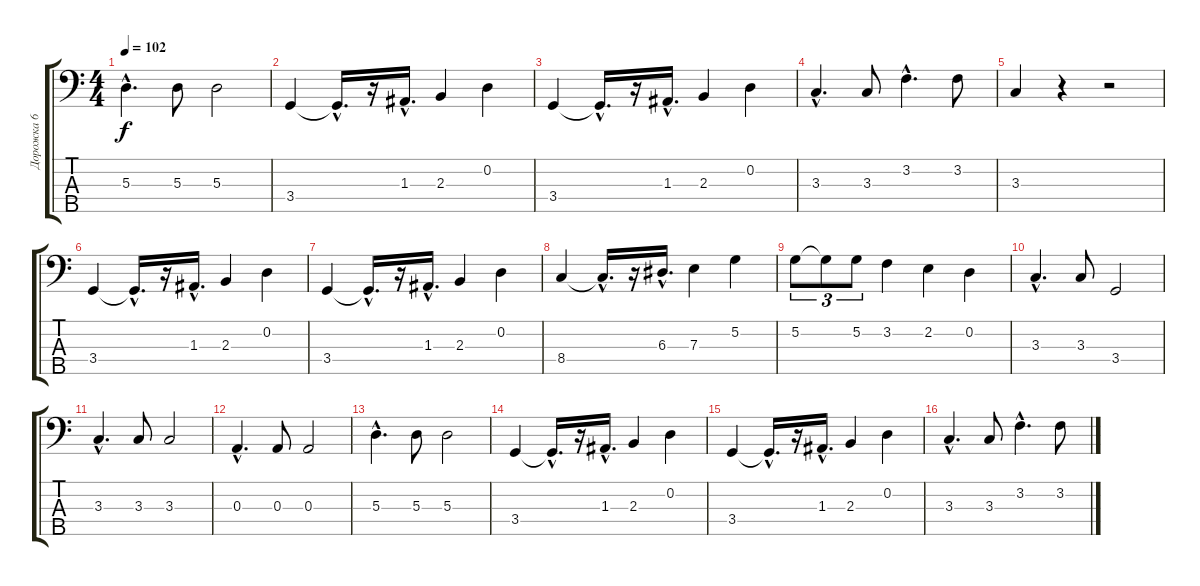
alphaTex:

\track ("Дорожка 6" "Дорожка 6") {instrument electricbassfinger}
\staff {score tabs}
\tuning (G2 D2 A1 E1 B0) {hide}
\ts (4 4)
\tempo 102
\clef f4
\ks c
5.3{hac}.4{d dy f} 5.3.8 5.3.2 |
3.4.4 3.4{hac t}.16{d} r.16 1.3{hac}.16{d} 2.3.4 0.2.4 |
3.4.4 3.4{hac t}.16{d} r.16 1.3{hac}.16{d} 2.3.4 0.2.4 |
3.3{hac}.4{d} 3.3.8 3.2{hac}.4{d} 3.2.8 |
3.3.4 r.4 r.2 |
3.4.4 3.4{hac t}.16{d} r.16 1.3{hac}.16{d} 2.3.4 0.2.4 |
3.4.4 3.4{hac t}.16{d} r.16 1.3{hac}.16{d} 2.3.4 0.2.4 |
8.4.4 8.4{hac t}.16{d} r.16 6.3{hac}.16{d} 7.3.4 5.2.4 |
5.2.8{tu (3 2)} 5.2{t}.8{tu (3 2)} 5.2.8{tu (3 2)} 3.2.4 2.2.4 0.2.4 |
3.3{hac}.4{d} 3.3.8 3.4.2 |
3.3{hac}.4{d} 3.3.8 3.3.2 |
0.3{hac}.4{d} 0.3.8 0.3.2 |
5.3{hac}.4{d} 5.3.8 5.3.2 |
3.4.4 3.4{hac t}.16{d} r.16 1.3{hac}.16{d} 2.3.4 0.2.4 |
3.4.4 3.4{hac t}.16{d} r.16 1.3{hac}.16{d} 2.3.4 0.2.4 |
3.3{hac}.4{d} 3.3.8 3.2{hac}.4{d} 3.2.8
